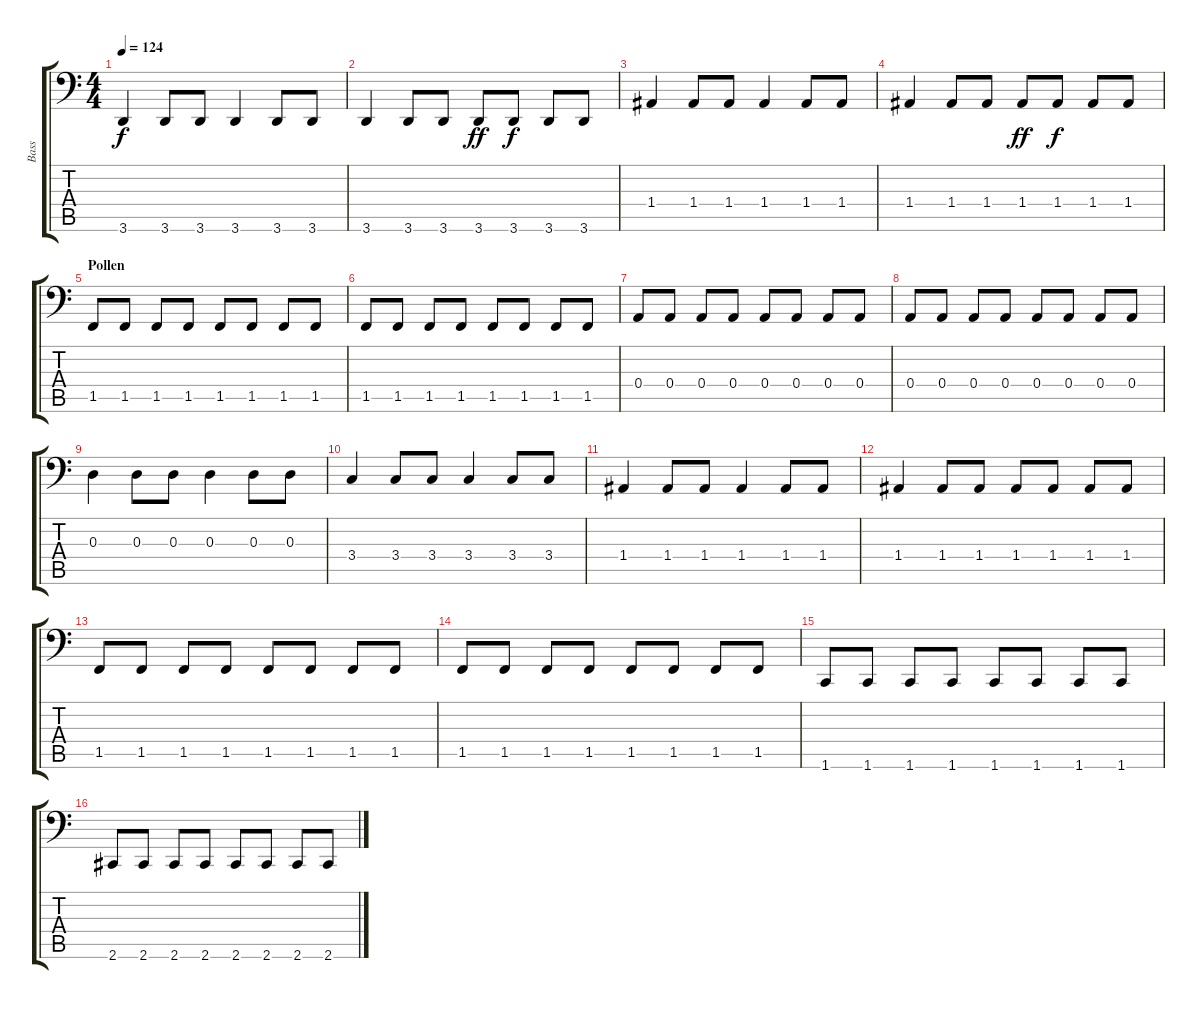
\track ("Bass" "Bass") {instrument electricbassfinger}
\staff {score tabs}
\tuning (C3 G2 D2 A1 E1 B0) {hide}
\ts (4 4)
\tempo 124
\clef f4
\ks c
3.6.4{dy f} 3.6.8 3.6.8 3.6.4 3.6.8 3.6.8 |
3.6.4 3.6.8 3.6.8 3.6.8{dy ff} 3.6.8{dy f} 3.6.8 3.6.8 |
\section ("" "")
1.4.4 1.4.8 1.4.8 1.4.4 1.4.8 1.4.8 |
1.4.4 1.4.8 1.4.8 1.4.8{dy ff} 1.4.8{dy f} 1.4.8 1.4.8 |
\section ("" "Pollen")
1.5.8 1.5.8 1.5.8 1.5.8 1.5.8 1.5.8 1.5.8 1.5.8 |
1.5.8 1.5.8 1.5.8 1.5.8 1.5.8 1.5.8 1.5.8 1.5.8 |
0.4.8 0.4.8 0.4.8 0.4.8 0.4.8 0.4.8 0.4.8 0.4.8 |
0.4.8 0.4.8 0.4.8 0.4.8 0.4.8 0.4.8 0.4.8 0.4.8 |
\section ("" "")
0.3.4 0.3.8 0.3.8 0.3.4 0.3.8 0.3.8 |
3.4.4 3.4.8 3.4.8 3.4.4 3.4.8 3.4.8 |
1.4.4 1.4.8 1.4.8 1.4.4 1.4.8 1.4.8 |
1.4.4 1.4.8 1.4.8 1.4.8 1.4.8 1.4.8 1.4.8 |
\section ("" "")
1.5.8 1.5.8 1.5.8 1.5.8 1.5.8 1.5.8 1.5.8 1.5.8 |
1.5.8 1.5.8 1.5.8 1.5.8 1.5.8 1.5.8 1.5.8 1.5.8 |
1.6.8 1.6.8 1.6.8 1.6.8 1.6.8 1.6.8 1.6.8 1.6.8 |
2.6.8 2.6.8 2.6.8 2.6.8 2.6.8 2.6.8 2.6.8 2.6.8
